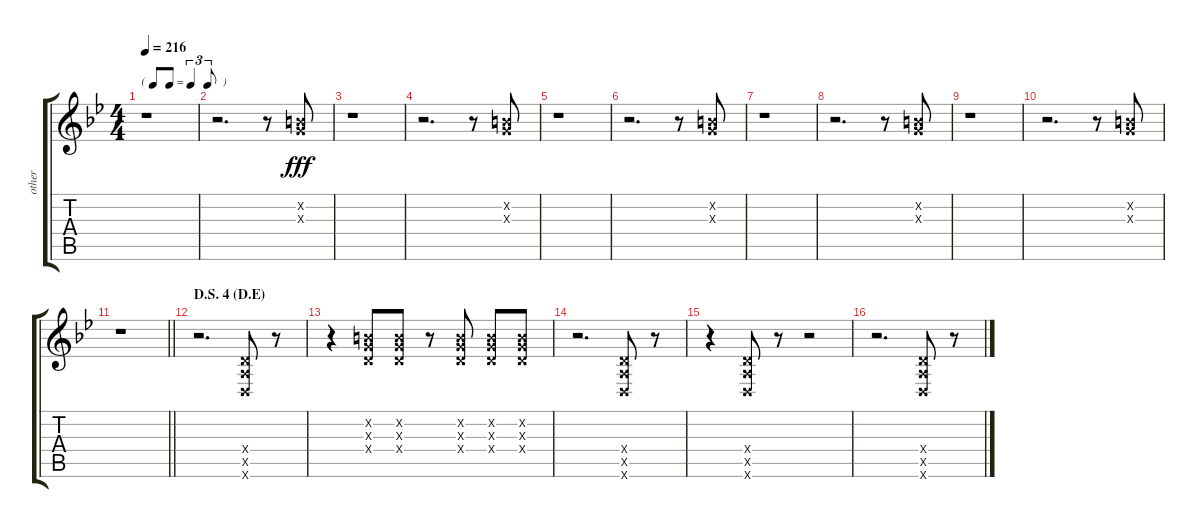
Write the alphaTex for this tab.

\track ("other" "other") {instrument electricguitarmuted}
\staff {score tabs}
\tuning (E4 B3 G3 D3 A2 D2) {hide}
\ts (4 4)
\tf triplet8th
\tempo 216
\clef g2
\ks bb
r.1{dy fff} |
r.2{d} r.8 (0.2{x} 0.3{x}).8 |
r.1 |
r.2{d} r.8 (0.2{x} 0.3{x}).8 |
r.1 |
r.2{d} r.8 (0.2{x} 0.3{x}).8 |
r.1 |
r.2{d} r.8 (0.2{x} 0.3{x}).8 |
r.1 |
r.2{d} r.8 (0.2{x} 0.3{x}).8 |
\barLineRight lightlight
r.1 |
\section ("" "D.S. 4 (D.E)")
r.2{d} (0.4{x} 0.5{x} 0.6{x}).8 r.8 |
r.4 (0.2{x} 0.3{x} 0.4{x}).8 (0.2{x} 0.3{x} 0.4{x}).8 r.8 (0.2{x} 0.3{x} 0.4{x}).8 (0.2{x} 0.3{x} 0.4{x}).8 (0.2{x} 0.3{x} 0.4{x}).8 |
r.2{d} (0.4{x} 0.5{x} 0.6{x}).8 r.8 |
r.4 (0.4{x} 0.5{x} 0.6{x}).8 r.8 r.2 |
r.2{d} (0.4{x} 0.5{x} 0.6{x}).8 r.8
